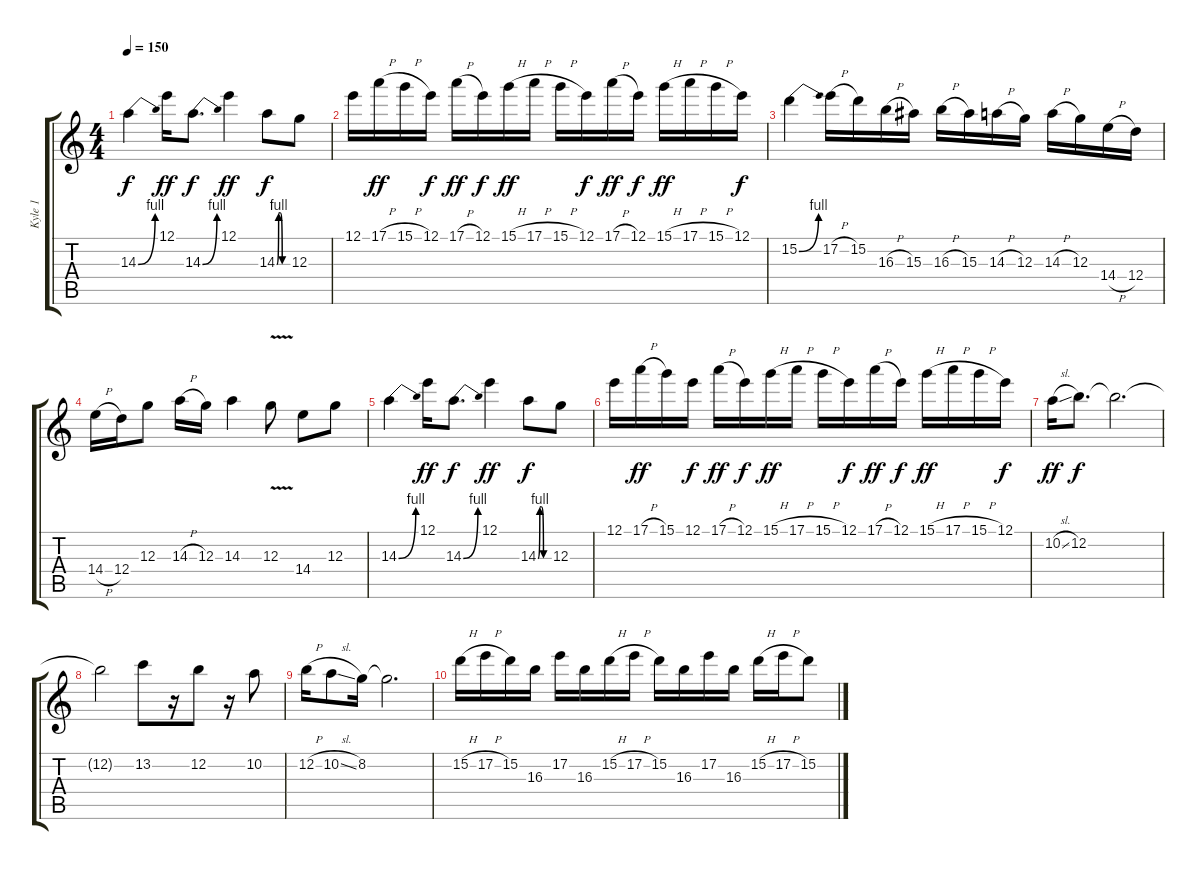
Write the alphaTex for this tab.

\track ("Kyle 1" "Kyle 1") {instrument distortionguitar}
\staff {score tabs}
\tuning (E4 B3 G3 D3 A2 E2) {hide}
\ts (4 4)
\tempo 150
\clef g2
\ks c
14.3{be (bend 0 0 60 4)}.4{dy f} 12.1.16{dy ff} 14.3{be (bend 0 0 60 4)}.8{d dy f} 12.1.4{dy ff} 14.3{be (custom 0 0 10 4 20 4 30 0 60 0)}.8{dy f} 12.3.8 |
12.1.16 17.1{h}.16{dy ff} 15.1{h}.16 12.1.16{dy f} 17.1{h}.16{dy ff} 12.1.16{dy f} 15.1{h}.16{dy ff} 17.1{h}.16 15.1{h}.16 12.1.16{dy f} 17.1{h}.16{dy ff} 12.1.16{dy f} 15.1{h}.16{dy ff} 17.1{h}.16 15.1{h}.16 12.1.16{dy f} |
15.2{be (bend 0 0 60 4)}.4 17.2{h}.16 15.2.16 16.3{h}.16 15.3.16 16.3{h}.16 15.3.16 14.3{h}.16 12.3.16 14.3{h}.16 12.3.16 14.4{h}.16 12.4.16 |
14.4{h}.16 12.4.16 12.3.8 14.3{h}.16 12.3.16 14.3.4 12.3{v}.8 14.4.8 12.3.8 |
14.3{be (bend 0 0 60 4)}.4 12.1.16{dy ff} 14.3{be (bend 0 0 60 4)}.8{d dy f} 12.1.4{dy ff} 14.3{be (custom 0 0 10 4 20 4 30 0 60 0)}.8{dy f} 12.3.8 |
12.1.16 17.1{h}.16{dy ff} 15.1.16 12.1.16{dy f} 17.1{h}.16{dy ff} 12.1.16{dy f} 15.1{h}.16{dy ff} 17.1{h}.16 15.1{h}.16 12.1.16{dy f} 17.1{h}.16{dy ff} 12.1.16{dy f} 15.1{h}.16{dy ff} 17.1{h}.16 15.1{h}.16 12.1.16{dy f} |
10.2{sl}.16{dy ff} 12.2.8{d dy f} 12.2{t}.2{d} |
12.2{t}.2 13.2.8 r.16 12.2.8 r.16 10.2.8 |
12.2{h}.16 10.2{sl}.8 8.2.16 8.2{t}.2{d} |
15.2{h}.16 17.2{h}.16 15.2.16 16.3.16 17.2.16 16.3.16 15.2{h}.16 17.2{h}.16 15.2.16 16.3.16 17.2.16 16.3.16 15.2{h}.16 17.2{h}.16 15.2.8
